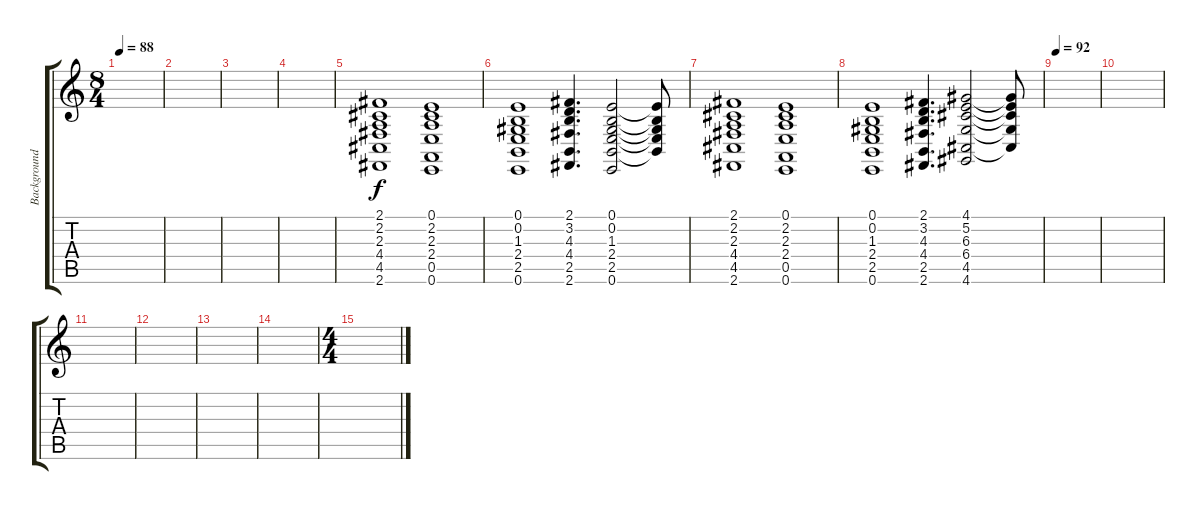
\track ("Background" "Background") {instrument stringensemble1}
\staff {score tabs}
\tuning (E4 B3 G3 D3 A2 E2) {hide}
\ts (8 4)
\tempo 88
\clef g2
\ks c
|
|
|
|
(2.1 2.2 2.3 4.4 4.5 2.6).1 (0.1 2.2 2.3 2.4 0.5 0.6).1 |
(0.1 0.2 1.3 2.4 2.5 0.6).1 (2.1 3.2 4.3 4.4 2.5 2.6).4{d} (0.1 0.2 1.3 2.4 2.5 0.6).2 (0.1{t} 0.2{t} 1.3{t} 2.4{t} 2.5{t}).8 |
(2.1 2.2 2.3 4.4 4.5 2.6).1 (0.1 2.2 2.3 2.4 0.5 0.6).1 |
(0.1 0.2 1.3 2.4 2.5 0.6).1 (2.1 3.2 4.3 4.4 2.5 2.6).4{d} (4.1 5.2 6.3 6.4 4.5 4.6).2 (4.1{t} 5.2{t} 6.3{t} 6.4{t} 4.5{t}).8 |
\tempo 92
|
|
|
|
|
|
\ts (4 4)
